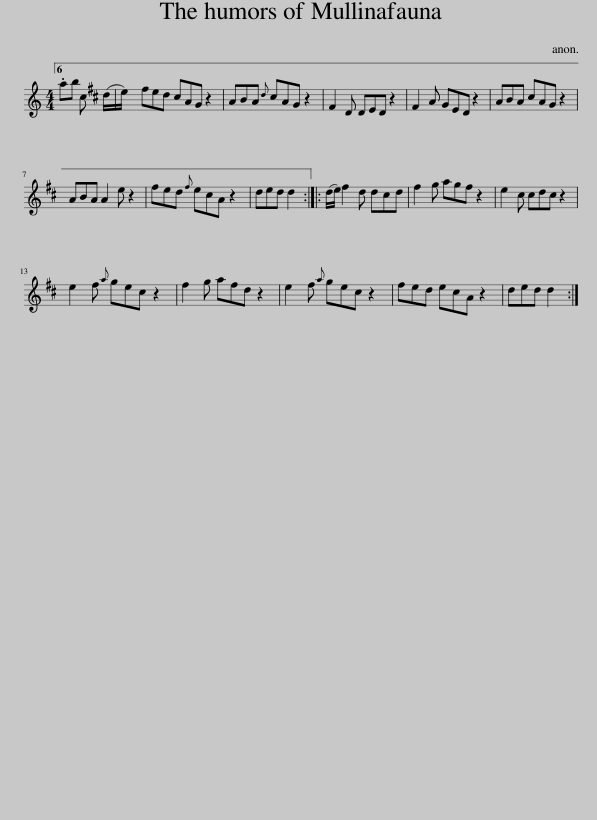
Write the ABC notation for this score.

X:1
L:1/8
M:4/4
I:linebreak $
K:C
V:1 treble
V:1
 .ab c (d/e/) | ^fed ^cAG z2 | ABA{d} ^cAG z2 | ^F2 D DED z2 | ^F2 A GED z2 | %5
 ABA ^cAG z2 |$ ABA A2 e z2 | ^fed{f} e^cA z2 | ded d2 :: (d/e/) ^f2 d d^cd | %10
 ^f2 g agf z2 | e2 ^c cdc z2 |$ e2 ^f{a} ge^c z2 | ^f2 g afd z2 | e2 ^f{a} ge^c z2 | %15
 ^fed e^cA z2 | ded d2 :| %17
